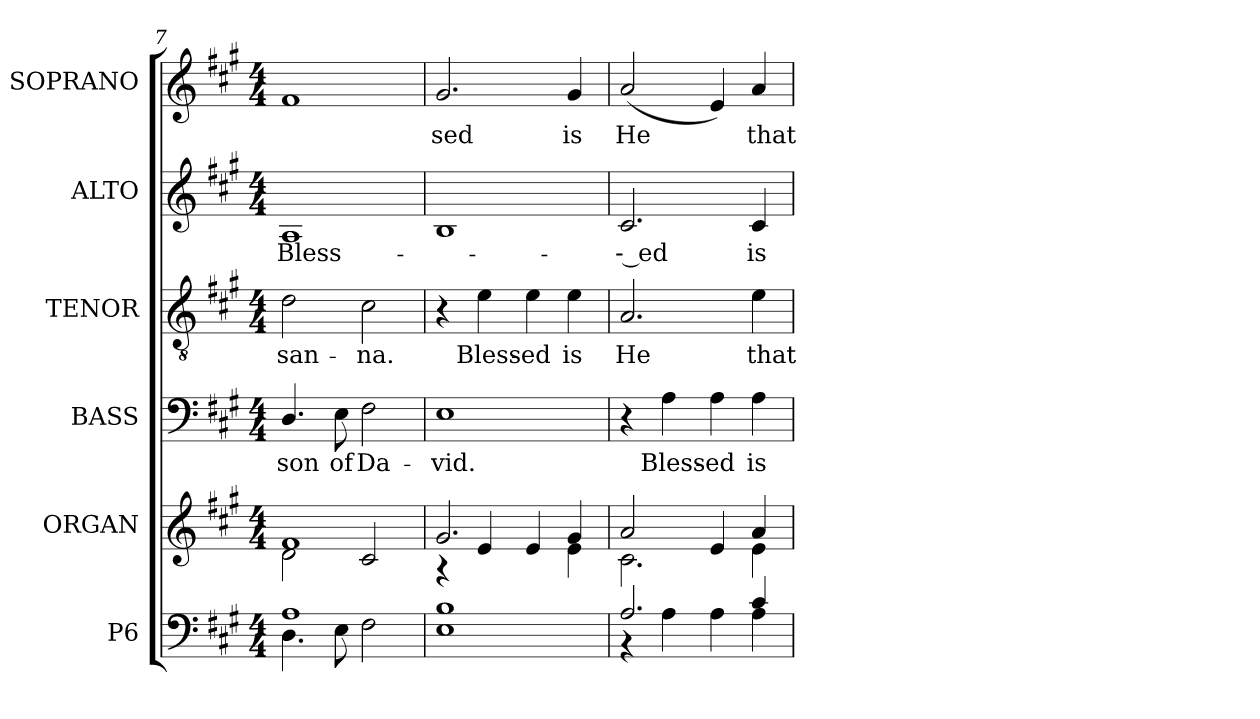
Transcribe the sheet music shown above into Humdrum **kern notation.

**kern	**kern	**kern	**text	**kern	**text	**kern	**text	**kern	**text
*part6	*part5	*part4	*part4	*part3	*part3	*part2	*part2	*part1	*part1
*staff6	*staff5	*staff4	*staff4	*staff3	*staff3	*staff2	*staff2	*staff1	*staff1
*I"P6	*I"ORGAN	*I"BASS	*	*I"TENOR	*	*I"ALTO	*	*I"SOPRANO	*
*	*I'A.	*I'B.	*	*I'T.	*	*I'A.	*	*I'S.	*
*clefF4	*clefG2	*clefF4	*	*clefGv2	*	*clefG2	*	*clefG2	*
*	*	*	*	*ITrd7c12	*	*	*	*	*
*k[f#c#g#]	*k[f#c#g#]	*k[f#c#g#]	*	*k[f#c#g#]	*	*k[f#c#g#]	*	*k[f#c#g#]	*
*A:	*A:	*A:	*	*A:	*	*A:	*	*A:	*
*M4/4	*M4/4	*M4/4	*	*M4/4	*	*M4/4	*	*M4/4	*
=7	=7	=7	=7	=7	=7	=7	=7	=7	=7
*^	*^	*	*	*	*	*	*	*	*
!	!	!	!	!	!LO:LY:b:color=#000000	!	!	!	!	!	!
!	!	!	!	!	!	!	!LO:LY:b:color=#000000	!	!	!	!
!	!	!	!	!	!	!	!	!	!LO:LY:b:color=#000000	!	!
1Ai	4.Di\	1f#i	2di\	4.Di/	son	2Di\	-san-	1Ai	Bless-	1f#i	.
!	!	!	!	!	!LO:LY:b:color=#000000	!	!	!	!	!	!
.	8Ei\	.	.	8Ei\	of	.	.	.	.	.	.
!	!	!	!	!	!LO:LY:b:color=#000000	!	!	!	!	!	!
!	!	!	!	!	!	!	!LO:LY:b:color=#000000	!	!	!	!
.	2F#i\	.	2c#i/	2F#i\	Da-	2C#i\	-na.	.	.	.	.
=8	=8	=8	=8	=8	=8	=8	=8	=8	=8	=8	=8
!	!	!	!	!	!LO:LY:b:color=#000000	!	!	!	!	!	!
!	!	!	!	!	!	!	!	!	!	!	!LO:LY:b:color=#000000
1Bi	1Ei	2.g#i/	4r	1Ei	-vid.	4r	.	1Bi	.	2.g#i/	-sed
!	!	!	!	!	!	!	!LO:LY:b:color=#000000	!	!	!	!
.	.	.	4ei/	.	.	4Ei\	Bless-	.	.	.	.
!	!	!	!	!	!	!	!LO:LY:b:color=#000000	!	!	!	!
.	.	.	4ei/	.	.	4Ei\	-ed	.	.	.	.
!	!	!	!	!	!	!	!LO:LY:b:color=#000000	!	!	!	!
!	!	!	!	!	!	!	!	!	!	!	!LO:LY:b:color=#000000
.	.	4g#i/	4ei\	.	.	4Ei\	is	.	.	4g#i/	is
!!LO:PB:g=z
=9	=9	=9	=9	=9	=9	=9	=9	=9	=9	=9	=9
!	!	!	!	!	!	!	!LO:LY:b:color=#000000	!	!	!	!
!	!	!	!	!	!	!	!	!	!LO:LY:b:color=#000000	!	!
!	!	!	!	!	!	!	!	!	!	!	!LO:LY:b:color=#000000
2.Ai/	4r	2ai/	2.c#i\	4r	.	2.AAi/	He	2.c#i/	-- ed	(2ai/	He
!	!	!	!	!	!LO:LY:b:color=#000000	!	!	!	!	!	!
.	4Ai\	.	.	4Ai\	Bless-	.	.	.	.	.	.
!	!	!	!	!	!LO:LY:b:color=#000000	!	!	!	!	!	!
.	4Ai\	4ei/	.	4Ai\	-ed	.	.	.	.	4ei/)	.
!	!	!	!	!	!LO:LY:b:color=#000000	!	!	!	!	!	!
!	!	!	!	!	!	!	!LO:LY:b:color=#000000	!	!	!	!
!	!	!	!	!	!	!	!	!	!LO:LY:b:color=#000000	!	!
!	!	!	!	!	!	!	!	!	!	!	!LO:LY:b:color=#000000
4c#i/	4Ai\	4ai/	4ei\	4Ai\	is	4Ei\	that	4c#i/	is	4ai/	that
*v	*v	*	*	*	*	*	*	*	*	*	*
*	*v	*v	*	*	*	*	*	*	*	*
=	=	=	=	=	=	=	=	=	=
*-	*-	*-	*-	*-	*-	*-	*-	*-	*-
